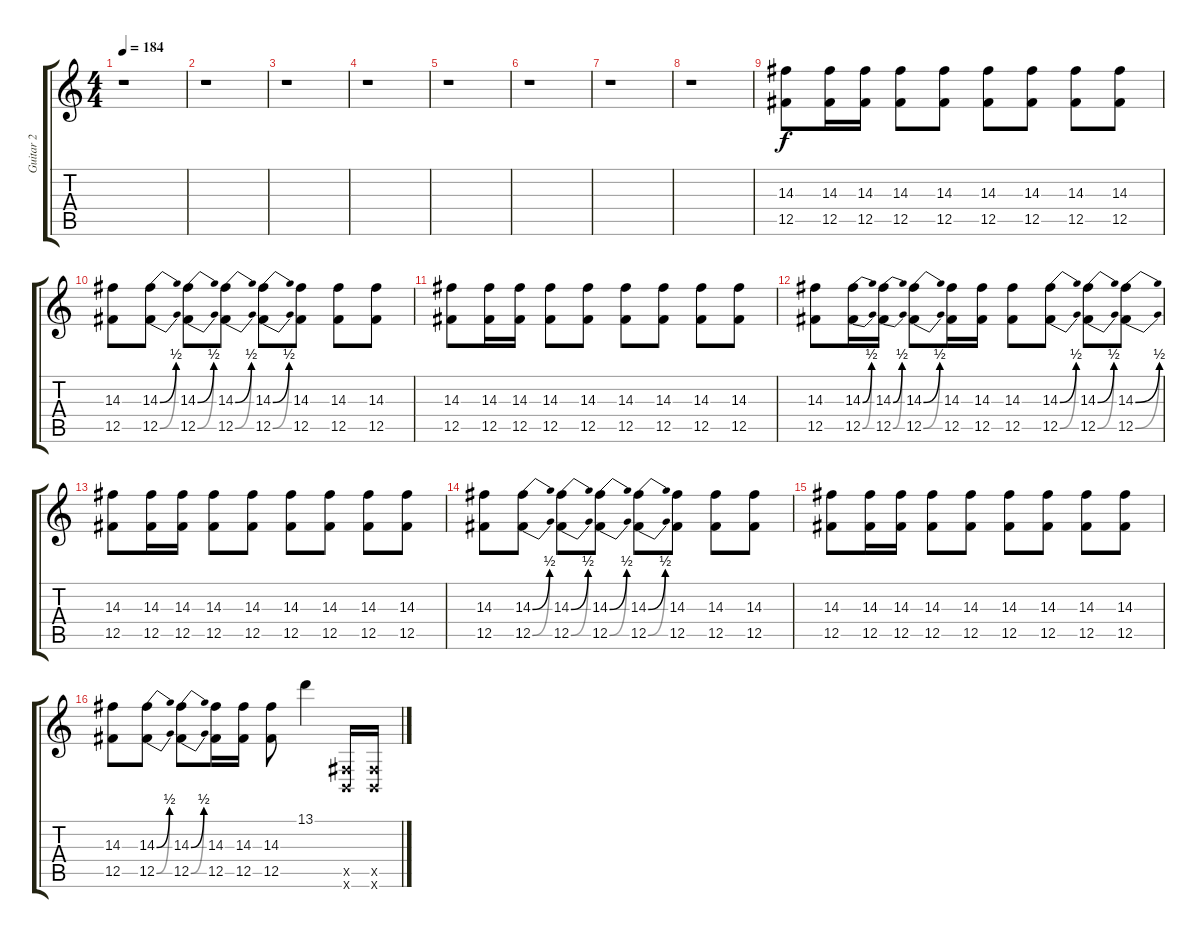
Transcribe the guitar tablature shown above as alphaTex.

\track ("Guitar 2" "Guitar 2") {instrument overdrivenguitar}
\staff {score tabs}
\tuning (Db4 Ab3 E3 B2 Gb2 B1) {hide}
\ts (4 4)
\tempo 184
\clef g2
\ks c
r.1{dy f instrument overdrivenguitar} |
r.1 |
r.1 |
r.1 |
r.1 |
r.1 |
r.1 |
r.1 |
(14.3 12.5).8 (14.3 12.5).16 (14.3 12.5).16 (14.3 12.5).8 (14.3 12.5).8 (14.3 12.5).8 (14.3 12.5).8 (14.3 12.5).8 (14.3 12.5).8 |
(14.3 12.5).8 (14.3{be (bend 0 0 60 2)} 12.5{be (bend 0 0 60 2)}).8 (14.3{be (bend 0 0 60 2)} 12.5{be (bend 0 0 60 2)}).8 (14.3{be (bend 0 0 60 2)} 12.5{be (bend 0 0 60 2)}).8 (14.3{be (bend 0 0 60 2)} 12.5{be (bend 0 0 60 2)}).8 (14.3 12.5).8 (14.3 12.5).8 (14.3 12.5).8 |
(14.3 12.5).8 (14.3 12.5).16 (14.3 12.5).16 (14.3 12.5).8 (14.3 12.5).8 (14.3 12.5).8 (14.3 12.5).8 (14.3 12.5).8 (14.3 12.5).8 |
(14.3 12.5).8 (14.3{be (bend 0 0 60 2)} 12.5{be (bend 0 0 60 2)}).16 (14.3{be (bend 0 0 60 2)} 12.5{be (bend 0 0 60 2)}).16 (14.3{be (bend 0 0 60 2)} 12.5{be (bend 0 0 60 2)}).8 (14.3 12.5).16 (14.3 12.5).16 (14.3 12.5).8 (14.3{be (bend 0 0 60 2)} 12.5{be (bend 0 0 60 2)}).8 (14.3{be (bend 0 0 60 2)} 12.5{be (bend 0 0 60 2)}).8 (14.3{be (bend 0 0 60 2)} 12.5{be (bend 0 0 60 2)}).8 |
(14.3 12.5).8 (14.3 12.5).16 (14.3 12.5).16 (14.3 12.5).8 (14.3 12.5).8 (14.3 12.5).8 (14.3 12.5).8 (14.3 12.5).8 (14.3 12.5).8 |
(14.3 12.5).8 (14.3{be (bend 0 0 60 2)} 12.5{be (bend 0 0 60 2)}).8 (14.3{be (bend 0 0 60 2)} 12.5{be (bend 0 0 60 2)}).8 (14.3{be (bend 0 0 60 2)} 12.5{be (bend 0 0 60 2)}).8 (14.3{be (bend 0 0 60 2)} 12.5{be (bend 0 0 60 2)}).8 (14.3 12.5).8 (14.3 12.5).8 (14.3 12.5).8 |
(14.3 12.5).8 (14.3 12.5).16 (14.3 12.5).16 (14.3 12.5).8 (14.3 12.5).8 (14.3 12.5).8 (14.3 12.5).8 (14.3 12.5).8 (14.3 12.5).8 |
(14.3 12.5).8 (14.3{be (bend 0 0 60 2)} 12.5{be (bend 0 0 60 2)}).8 (14.3{be (bend 0 0 60 2)} 12.5{be (bend 0 0 60 2)}).8 (14.3 12.5).16 (14.3 12.5).16 (14.3 12.5).8 13.1.4 (0.5{x} 0.6{x}).16 (0.5{x} 0.6{x}).16
